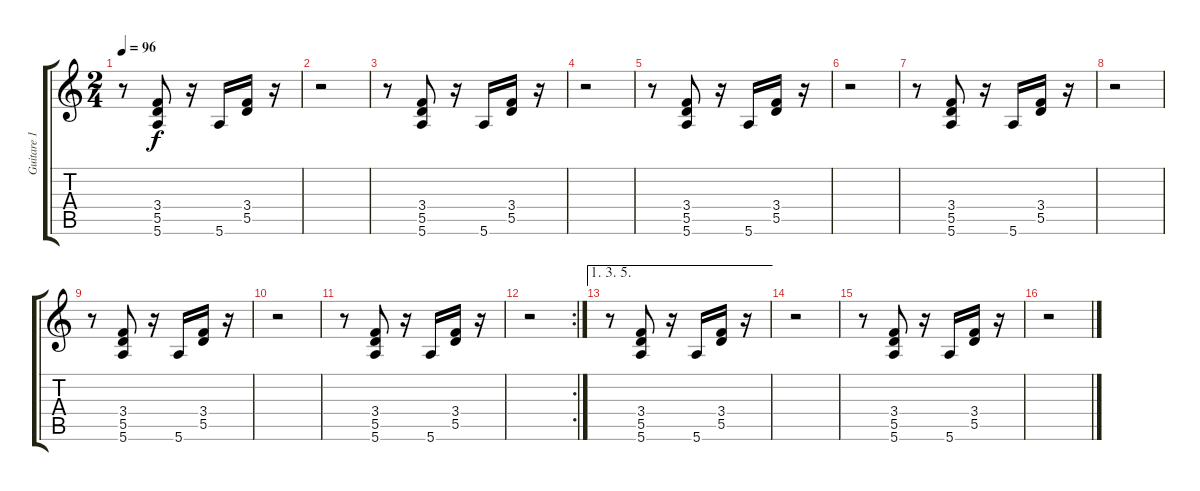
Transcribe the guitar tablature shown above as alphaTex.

\track ("Guitare 1" "Guitare 1") {instrument acousticguitarsteel}
\staff {score tabs}
\tuning (E4 B3 G3 D3 A2 E2) {hide}
\ts (2 4)
\tempo 96
\clef g2
\ks c
r.8{dy f} (3.4 5.5 5.6).8 r.16 5.6.16 (3.4 5.5).16 r.16 |
r.2 |
r.8 (3.4 5.5 5.6).8 r.16 5.6.16 (3.4 5.5).16 r.16 |
r.2 |
r.8 (3.4 5.5 5.6).8 r.16 5.6.16 (3.4 5.5).16 r.16 |
r.2 |
r.8 (3.4 5.5 5.6).8 r.16 5.6.16 (3.4 5.5).16 r.16 |
r.2 |
r.8 (3.4 5.5 5.6).8 r.16 5.6.16 (3.4 5.5).16 r.16 |
r.2 |
r.8 (3.4 5.5 5.6).8 r.16 5.6.16 (3.4 5.5).16 r.16 |
\rc 2
r.2 |
\ae (1 3 5)
r.8 (3.4 5.5 5.6).8 r.16 5.6.16 (3.4 5.5).16 r.16 |
r.2 |
r.8 (3.4 5.5 5.6).8 r.16 5.6.16 (3.4 5.5).16 r.16 |
r.2
